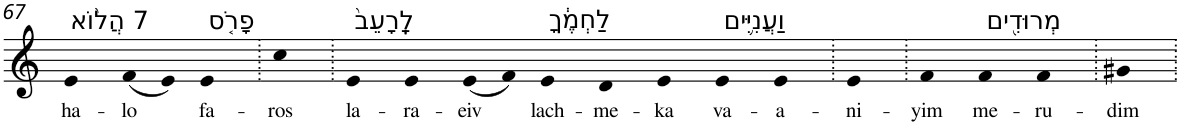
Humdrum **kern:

**kern	**text
*part1	*part1
*staff1	*staff1
*I"Piano	*
*I'Pno	*
!!LO:PB:g=z
*clefG2	*
*k[]	*
=67	=67
!LO:TX:a:t=7 הֲל֨וֹא	!
!	!LO:LY:b
4e	ha-
!	!LO:LY:b
(8f	-lo
8e)	.
!LO:TX:a:t=פָרֹ֤ס	!
!	!LO:LY:b
4e	fa-
=68.	=68.
!	!LO:LY:b
4cc	-ros
=69.	=69.
!LO:TX:a:t=לָֽרָעֵב֙	!
!	!LO:LY:b
4e	la-
!	!LO:LY:b
4e	-ra-
!	!LO:LY:b
(8e	-eiv
8f)	.
!LO:TX:a:t=לַחְמֶ֔ךָ	!
!	!LO:LY:b
4e	lach-
!	!LO:LY:b
4d	-me-
!	!LO:LY:b
4e	-ka
!LO:TX:a:t=וַעֲנִיִּ֥ים	!
!	!LO:LY:b
4e	va-
!	!LO:LY:b
4e	-a-
=70.	=70.
!	!LO:LY:b
4e	-ni-
=71.	=71.
!	!LO:LY:b
4f	-yim
!LO:TX:a:t=מְרוּדִ֖ים	!
!	!LO:LY:b
4f	me-
!	!LO:LY:b
4f	-ru-
=72.	=72.
!	!LO:LY:b
4g#X	-dim
=.	=.
*-	*-
